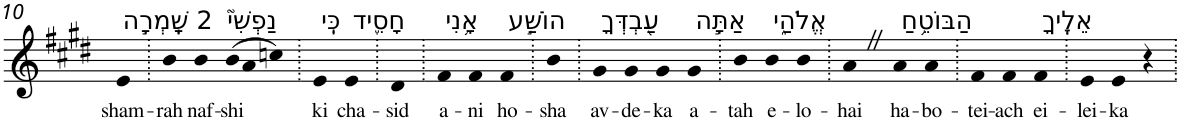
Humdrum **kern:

**kern	**text
*part1	*part1
*staff1	*staff1
*I"Piano	*
*I'Pno	*
!!LO:PB:g=z
*clefG2	*
*k[f#c#g#d#]	*
*E:	*
=10	=10
!LO:TX:a:t=2 שָֽׁמְרָ֣ה	!
!	!LO:LY:b
4e	sham-
=11.	=11.
!	!LO:LY:b
4b	-rah
!LO:TX:a:t=נַפְשִׁי֮	!
!	!LO:LY:b
4b	naf-
*Xtuplet	*
!	!LO:LY:b
(>12b	-shi
12a	.
12ccn)	.
=12.	=12.
!LO:TX:a:t=כִּֽי	!
!	!LO:LY:b
4e	ki
!LO:TX:a:t=חָסִ֪יד	!
!	!LO:LY:b
4e	cha-
=13.	=13.
!	!LO:LY:b
4d#	-sid
=14.	=14.
!LO:TX:a:t=אָ֥נִי	!
!	!LO:LY:b
4f#	a-
!	!LO:LY:b
4f#	-ni
!LO:TX:a:t=הוֹשַׁ֣ע	!
!	!LO:LY:b
4f#	ho-
=15.	=15.
!	!LO:LY:b
4b	-sha
=16.	=16.
!LO:TX:a:t=עַ֭בְדְּךָ	!
!	!LO:LY:b
4g#	av-
!	!LO:LY:b
4g#	-de-
!	!LO:LY:b
4g#	-ka
!LO:TX:a:t=אַתָּ֣ה	!
!	!LO:LY:b
4g#	a-
=17.	=17.
!	!LO:LY:b
4b	-tah
!LO:TX:a:t=אֱלֹהַ֑י	!
!	!LO:LY:b
4b	e-
!	!LO:LY:b
4b	-lo-
=18.	=18.
!	!LO:LY:b
4aZ	-hai
!LO:TX:a:t=הַבּוֹטֵ֥חַ	!
!	!LO:LY:b
4a	ha-
!	!LO:LY:b
4a	-bo-
=19.	=19.
!	!LO:LY:b
4f#	-tei-
!	!LO:LY:b
4f#	-ach
!LO:TX:a:t=אֵלֶֽיךָ	!
!	!LO:LY:b
4f#	ei-
=20.	=20.
!	!LO:LY:b
4e	-lei-
!	!LO:LY:b
4e	-ka
4r	.
=.	=.
*-	*-
